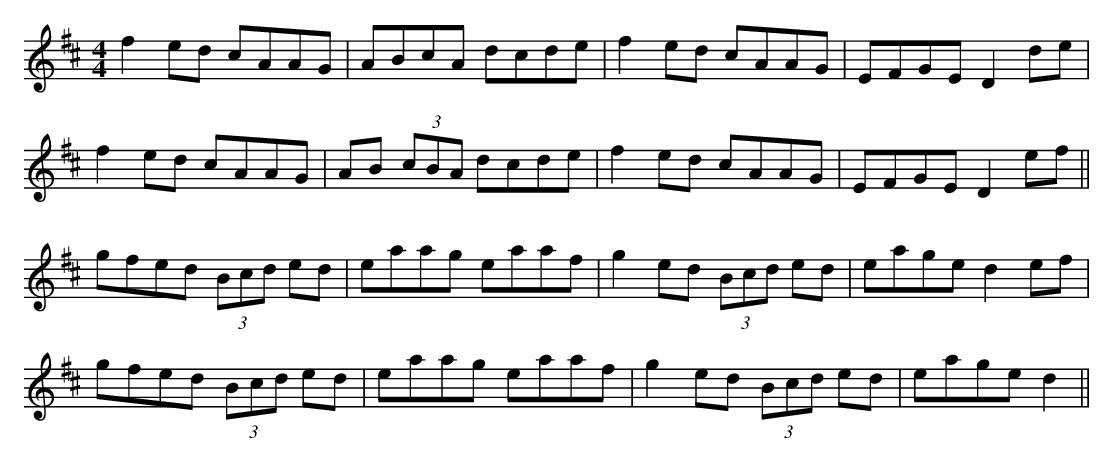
X:1
M:4/4
K:D
f2ed cAAG|ABcA dcde|f2 ed cAAG|EFGE D2 de|
f2ed cAAG|AB (3cBA dcde|f2 ed cAAG|EFGE D2 ef||
gfed (3Bcd ed|eaag eaaf|g2 ed (3Bcd ed|eage d2 ef|
gfed (3Bcd ed|eaag eaaf|g2 ed (3Bcd ed|eage d2||
